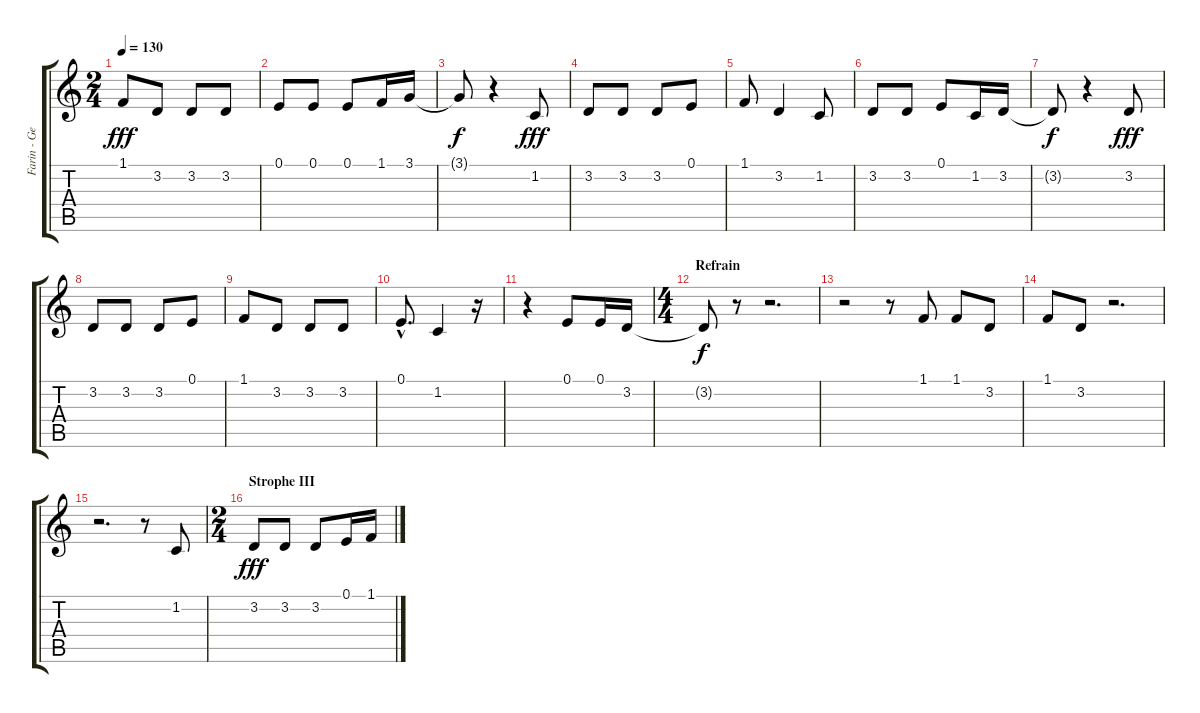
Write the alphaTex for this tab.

\track ("Farin - Gesang" "Farin - Ge") {instrument tenorsax}
\staff {score tabs}
\tuning (E4 B3 G3 D3 A2 E2) {hide}
\ts (2 4)
\tempo 130
\clef g2
\ks c
1.1.8{dy fff} 3.2.8 3.2.8 3.2.8 |
0.1.8 0.1.8 0.1.8 1.1.16 3.1.16 |
3.1{t}.8{dy f} r.4 1.2.8{dy fff} |
3.2.8 3.2.8 3.2.8 0.1.8 |
1.1.8 3.2.4 1.2.8 |
3.2.8 3.2.8 0.1.8 1.2.16 3.2.16 |
3.2{t}.8{dy f} r.4 3.2.8{dy fff} |
3.2.8 3.2.8 3.2.8 0.1.8 |
1.1.8 3.2.8 3.2.8 3.2.8 |
0.1{hac}.8{d} 1.2.4 r.16 |
r.4 0.1.8 0.1.16 3.2.16 |
\ts (4 4)
\section ("" "Refrain")
3.2{t}.8{dy f} r.8 r.2{d} |
r.2 r.8 1.1.8 1.1.8 3.2.8 |
1.1.8 3.2.8 r.2{d} |
r.2{d} r.8 1.2.8 |
\ts (2 4)
\section ("" "Strophe III")
3.2.8{dy fff} 3.2.8 3.2.8 0.1.16 1.1.16
